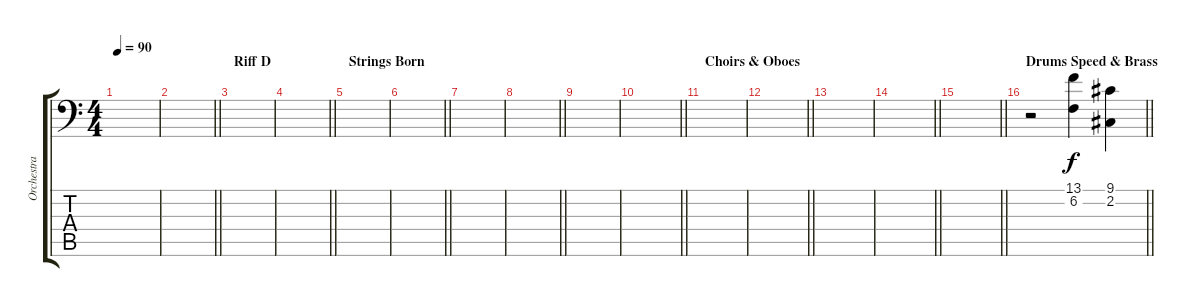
\track ("Orchestra - Brass" "Orchestra ") {instrument brasssection}
\staff {score tabs}
\tuning (E3 B2 G2 D2 A1 E1) {hide}
\ts (4 4)
\tempo 90
\clef f4
\ks c
|
\barLineRight lightlight
|
\section ("" "Riff D")
|
\barLineRight lightlight
|
\section ("" "Strings Born")
|
\barLineRight lightlight
|
|
\barLineRight lightlight
|
|
\barLineRight lightlight
|
\section ("" "Choirs & Oboes")
|
\barLineRight lightlight
|
|
\barLineRight lightlight
|
\barLineRight lightlight
|
\section ("" "Drums Speed & Brass")
\barLineRight lightlight
r.2 (13.1 6.2).4 (9.1 2.2).4
